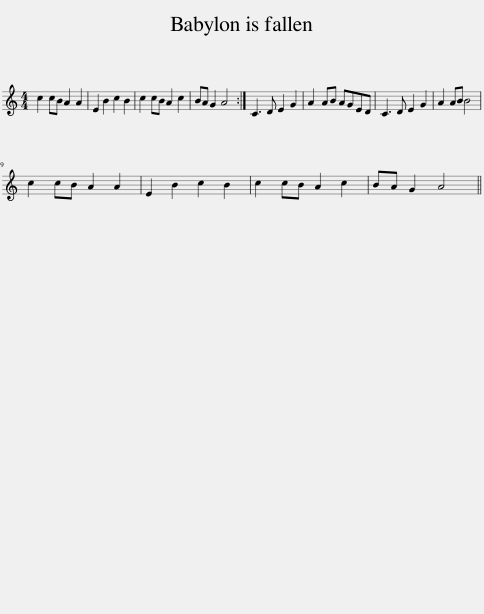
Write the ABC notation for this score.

X:1
L:1/8
M:4/4
I:linebreak $
K:C
V:1 treble
V:1
 c2 cB A2 A2 | E2 B2 c2 B2 | c2 cB A2 c2 | BA G2 A4 :| C3 D E2 G2 | %5
 A2 AB AGED | C3 D E2 G2 | A2 AB B4 |$ c2 cB A2 A2 | E2 B2 c2 B2 | %10
 c2 cB A2 c2 | BA G2 A4 || %12
